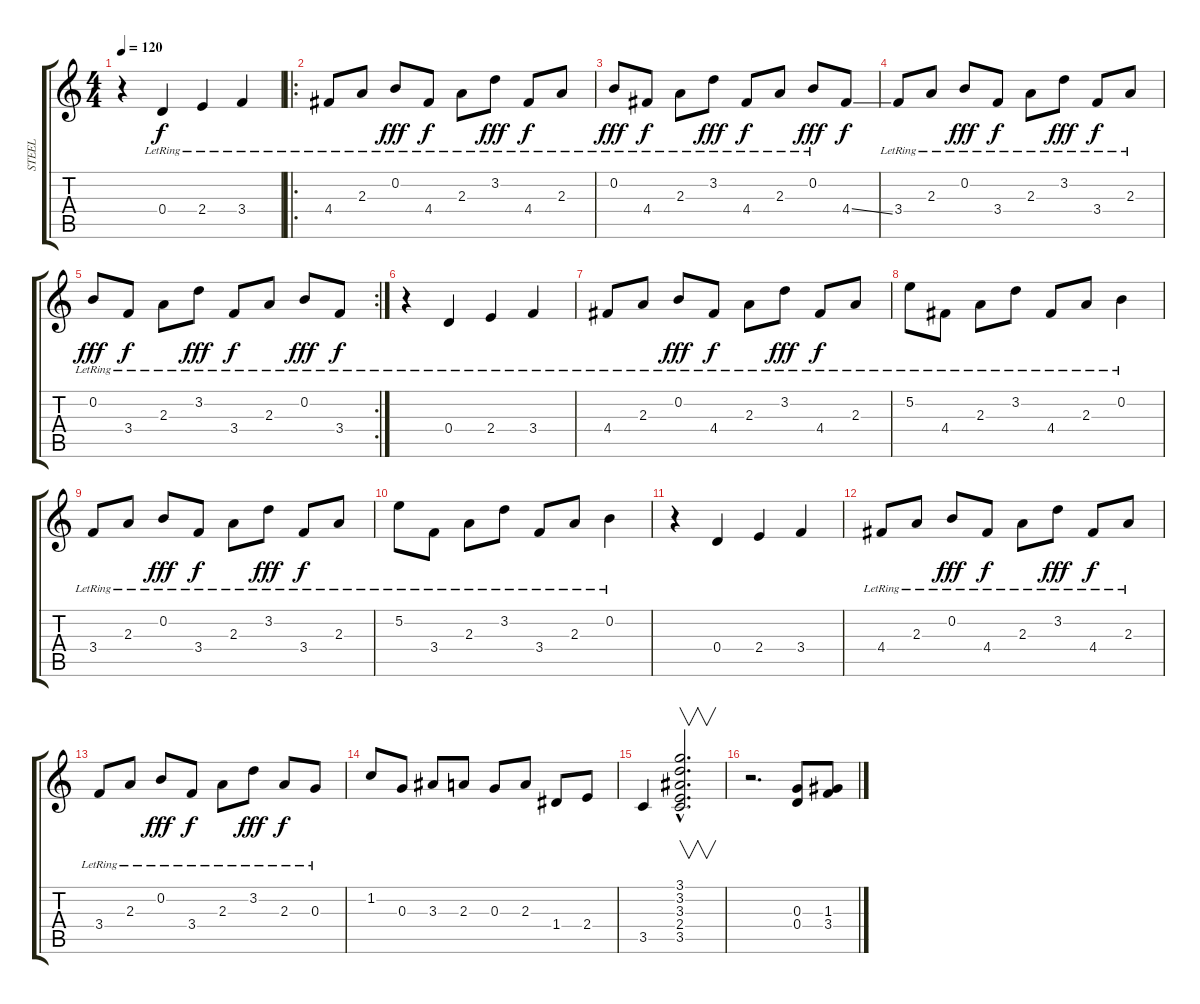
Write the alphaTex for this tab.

\track ("STEEL" "STEEL") {instrument acousticguitarsteel}
\staff {score tabs}
\tuning (E4 B3 G3 D3 A2 E2) {hide}
\ts (4 4)
\tempo 120
\clef g2
\ks c
r.4{dy f instrument acousticguitarsteel} 0.4{lr}.4 2.4{lr}.4 3.4{lr}.4 |
\ro
4.4{lr}.8 2.3{lr}.8 0.2{lr}.8{dy fff} 4.4{lr}.8{dy f} 2.3{lr}.8 3.2{lr}.8{dy fff} 4.4{lr}.8{dy f} 2.3{lr}.8 |
0.2{lr}.8{dy fff} 4.4{lr}.8{dy f} 2.3{lr}.8 3.2{lr}.8{dy fff} 4.4{lr}.8{dy f} 2.3{lr}.8 0.2{lr}.8{dy fff} 4.4{ss}.8{dy f} |
3.4{lr}.8 2.3{lr}.8 0.2{lr}.8{dy fff} 3.4{lr}.8{dy f} 2.3{lr}.8 3.2{lr}.8{dy fff} 3.4{lr}.8{dy f} 2.3{lr}.8 |
\rc 2
0.2{lr}.8{dy fff} 3.4{lr}.8{dy f} 2.3{lr}.8 3.2{lr}.8{dy fff} 3.4{lr}.8{dy f} 2.3{lr}.8 0.2{lr}.8{dy fff} 3.4{lr}.8{dy f} |
r.4 0.4{lr}.4 2.4{lr}.4 3.4{lr}.4 |
4.4{lr}.8 2.3{lr}.8 0.2{lr}.8{dy fff} 4.4{lr}.8{dy f} 2.3{lr}.8 3.2{lr}.8{dy fff} 4.4{lr}.8{dy f} 2.3{lr}.8 |
5.2{lr}.8 4.4{lr}.8 2.3{lr}.8 3.2{lr}.8 4.4{lr}.8 2.3{lr}.8 0.2{lr}.4 |
3.4{lr}.8 2.3{lr}.8 0.2{lr}.8{dy fff} 3.4{lr}.8{dy f} 2.3{lr}.8 3.2{lr}.8{dy fff} 3.4{lr}.8{dy f} 2.3{lr}.8 |
5.2{lr}.8 3.4{lr}.8 2.3{lr}.8 3.2{lr}.8 3.4{lr}.8 2.3{lr}.8 0.2{lr}.4 |
r.4 0.4.4 2.4.4 3.4.4 |
4.4{lr}.8 2.3{lr}.8 0.2{lr}.8{dy fff} 4.4{lr}.8{dy f} 2.3{lr}.8 3.2{lr}.8{dy fff} 4.4{lr}.8{dy f} 2.3{lr}.8 |
3.4{lr}.8 2.3{lr}.8 0.2{lr}.8{dy fff} 3.4{lr}.8{dy f} 2.3{lr}.8 3.2{lr}.8{dy fff} 2.3{lr}.8{dy f} 0.3{lr}.8 |
1.2.8 0.3.8 3.3.8 2.3.8 0.3.8 2.3.8 1.4.8 2.4.8 |
3.5.4 (3.1{hac} 3.2{hac} 3.3{hac} 2.4{hac} 3.5{hac}).2{v d} |
r.2{d} (0.3 0.4).8 (1.3{ss} 3.4{ss}).8
